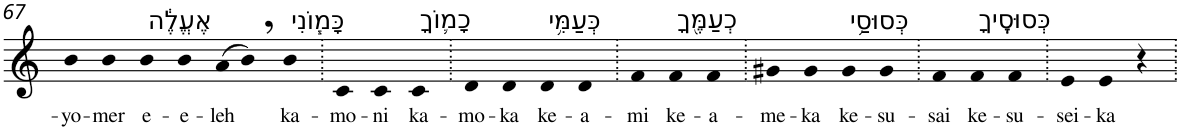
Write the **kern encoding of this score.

**kern	**text
*part1	*part1
*staff1	*staff1
*I"Piano	*
*I'Pno	*
!!LO:PB:g=z
*clefG2	*
*k[]	*
=67	=67
!	!LO:LY:b
4b	-yo-
!	!LO:LY:b
4b	-mer
!LO:TX:a:t=אֶעֱלֶ֔ה	!
!	!LO:LY:b
4b	e-
!	!LO:LY:b
4b	-e-
!	!LO:LY:b
(>8a	-leh
8b,)	.
!LO:TX:a:t=כָּמ֧וֹנִי	!
!	!LO:LY:b
4b	ka-
=68.	=68.
!	!LO:LY:b
4c	-mo-
!	!LO:LY:b
4c	-ni
!LO:TX:a:t=כָמ֛וֹךָ	!
!	!LO:LY:b
4c	ka-
=69.	=69.
!	!LO:LY:b
4d	-mo-
!	!LO:LY:b
4d	-ka
!LO:TX:a:t=כְּעַמִּ֥י	!
!	!LO:LY:b
4d	ke-
!	!LO:LY:b
4d	-a-
=70.	=70.
!	!LO:LY:b
4f	-mi
!LO:TX:a:t=כְעַמֶּ֖ךָ	!
!	!LO:LY:b
4f	ke-
!	!LO:LY:b
4f	-a-
=71.	=71.
!	!LO:LY:b
4g#X	-me-
!	!LO:LY:b
4g#	-ka
!LO:TX:a:t=כְּסוּסַ֥י	!
!	!LO:LY:b
4g#	ke-
!	!LO:LY:b
4g#	-su-
=72.	=72.
!	!LO:LY:b
4f	-sai
!LO:TX:a:t=כְּסוּסֶֽיךָ	!
!	!LO:LY:b
4f	ke-
!	!LO:LY:b
4f	-su-
=73.	=73.
!	!LO:LY:b
4e	-sei-
!	!LO:LY:b
4e	-ka
4r	.
=.	=.
*-	*-
